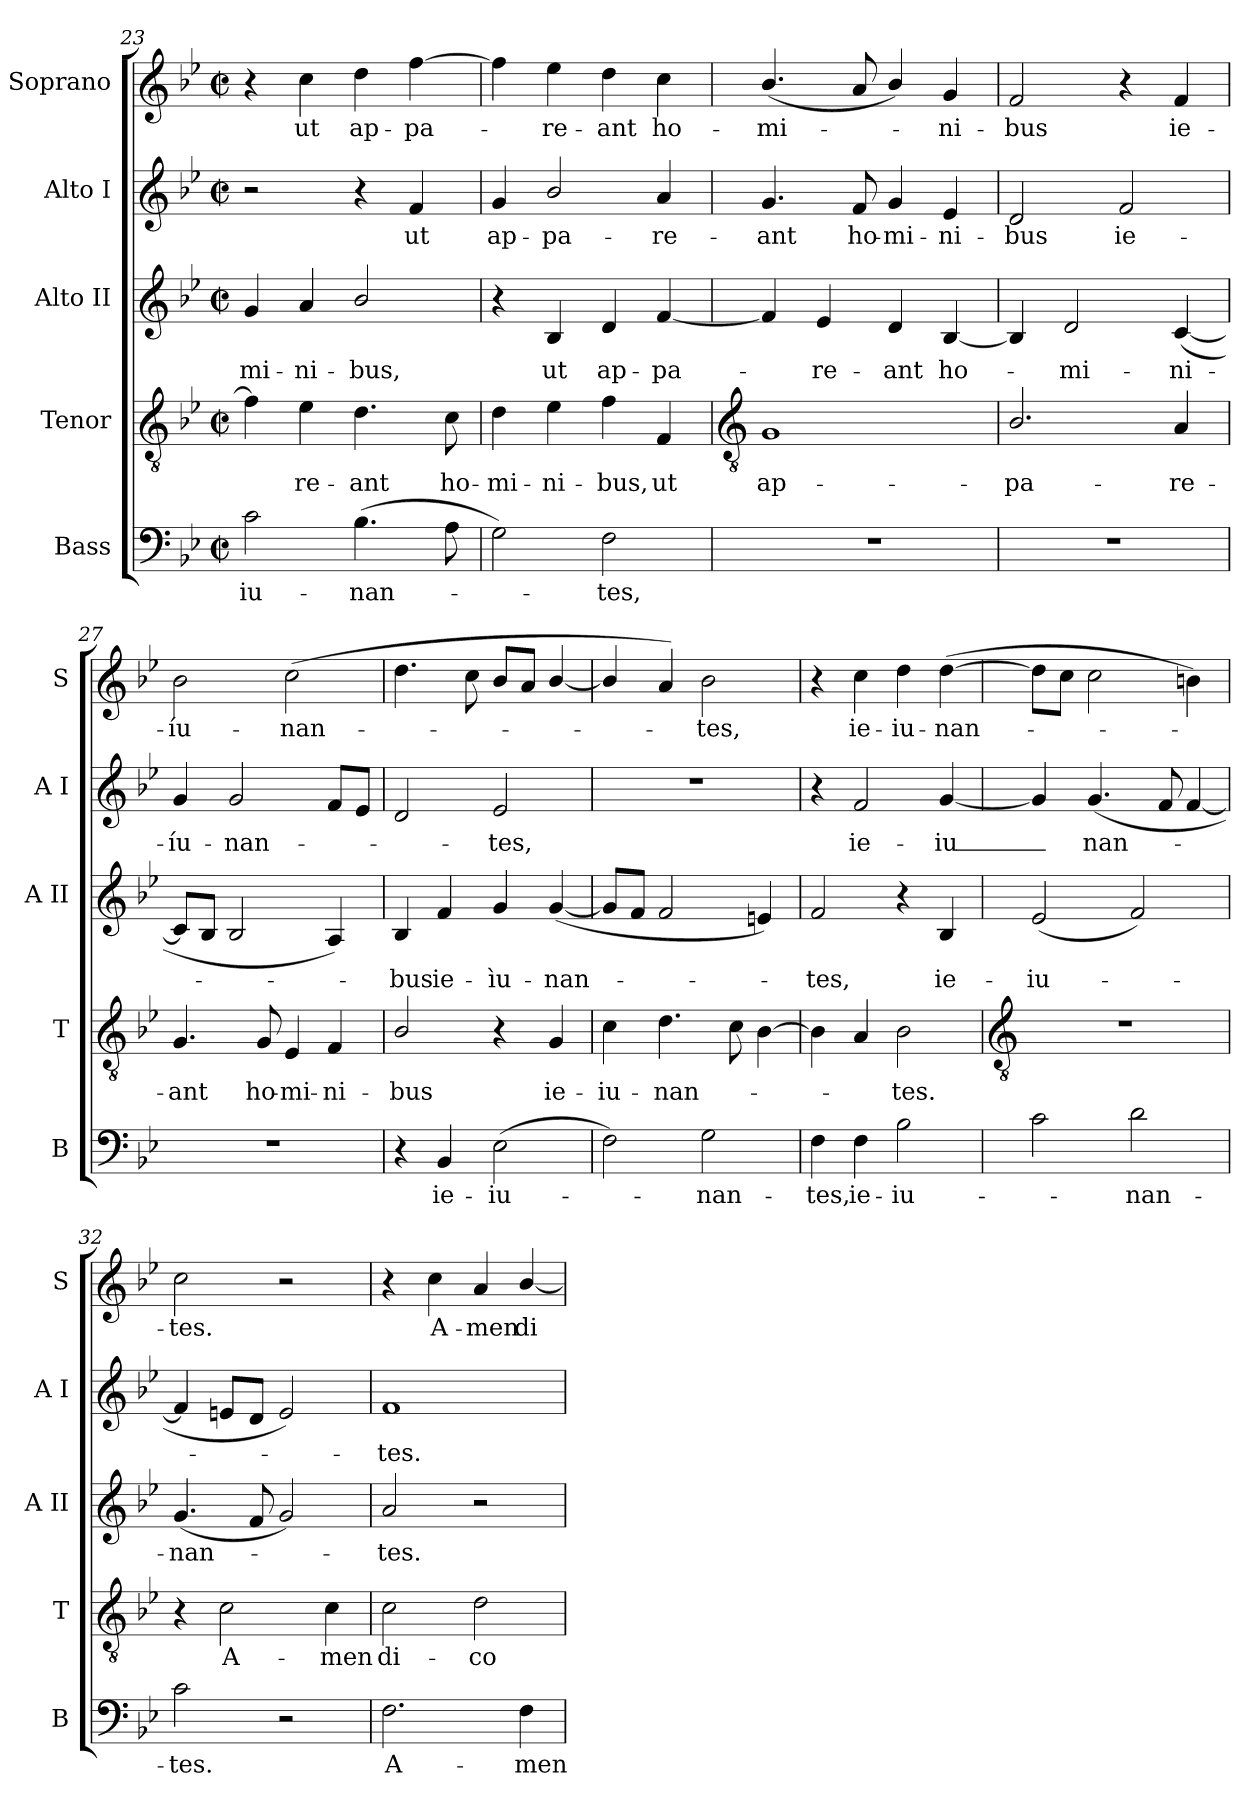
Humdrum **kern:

**kern	**text	**kern	**text	**kern	**text	**kern	**text	**kern	**text
*part5	*part5	*part4	*part4	*part3	*part3	*part2	*part2	*part1	*part1
*staff5	*staff5	*staff4	*staff4	*staff3	*staff3	*staff2	*staff2	*staff1	*staff1
*I"Bass	*	*I"Tenor	*	*I"Alto II	*	*I"Alto I	*	*I"Soprano	*
*I'B	*	*I'T	*	*I'A II	*	*I'A I	*	*I'S	*
*clefF4	*	*clefGv2	*	*clefG2	*	*clefG2	*	*clefG2	*
*k[b-e-]	*	*k[b-e-]	*	*k[b-e-]	*	*k[b-e-]	*	*k[b-e-]	*
*B-:	*	*B-:	*	*B-:	*	*B-:	*	*B-:	*
*M2/2	*	*M2/2	*	*M2/2	*	*M2/2	*	*M2/2	*
*met(c|)	*	*met(c|)	*	*met(c|)	*	*met(c|)	*	*met(c|)	*
=23	=23	=23	=23	=23	=23	=23	=23	=23	=23
!	!LO:LY:b	!	!	!	!LO:LY:b	!	!	!	!
2c	-iu-	4f]	.	4g	-mi-	2r	.	4r	.
!	!	!	!LO:LY:b	!	!LO:LY:b	!	!	!	!LO:LY:b
.	.	4e-	re-	4a	-ni-	.	.	4cc	ut
!	!LO:LY:b	!	!LO:LY:b	!	!LO:LY:b	!	!	!	!LO:LY:b
(>4.B-	-nan-	4.d	-ant	2b-/	-bus,	4r	.	4dd	ap-
!	!	!	!	!	!	!	!LO:LY:b	!	!LO:LY:b
.	.	.	.	.	.	4f	ut	[4ff	-pa-
!	!	!	!LO:LY:b	!	!	!	!	!	!
8A	.	8c	ho-	.	.	.	.	.	.
=24	=24	=24	=24	=24	=24	=24	=24	=24	=24
!	!	!	!LO:LY:b	!	!	!	!LO:LY:b	!	!
2G)	.	4d	-mi-	4r	.	4g	ap-	4ff]	.
!	!	!	!LO:LY:b	!	!LO:LY:b	!	!LO:LY:b	!	!LO:LY:b
.	.	4e-	-ni-	4B-	ut	2b-/	-pa-	4ee-	re-
!	!LO:LY:b	!	!LO:LY:b	!	!LO:LY:b	!	!	!	!LO:LY:b
2F	tes,	4f	-bus,	4d	ap-	.	.	4dd	-ant
!	!	!	!LO:LY:b	!	!LO:LY:b	!	!LO:LY:b	!	!LO:LY:b
.	.	4F	ut	[4f	-pa-	4a	-re-	4cc	ho-
!!LO:LB:g=z
=25	=25	=25	=25	=25	=25	=25	=25	=25	=25
*	*	*clefGv2	*	*	*	*	*	*	*
!	!	!	!LO:LY:b	!	!	!	!LO:LY:b	!	!LO:LY:b
1r	.	1G	ap-	4f]	.	4.g	-ant	(<4.b-/	-mi-
!	!	!	!	!	!LO:LY:b	!	!	!	!
.	.	.	.	4e-	re-	.	.	.	.
!	!	!	!	!	!	!	!LO:LY:b	!	!
.	.	.	.	.	.	8f	ho-	8a	.
!	!	!	!	!	!LO:LY:b	!	!LO:LY:b	!	!
.	.	.	.	4d	-ant	4g	-mi-	4b-/)	.
!	!	!	!	!	!LO:LY:b	!	!LO:LY:b	!	!LO:LY:b
.	.	.	.	[4B-	ho-	4e-	-ni-	4g	ni-
=26	=26	=26	=26	=26	=26	=26	=26	=26	=26
!	!	!	!LO:LY:b	!	!	!	!LO:LY:b	!	!LO:LY:b
1r	.	2.B-/	-pa-	4B-]	.	2d	-bus	2f	-bus
!	!	!	!	!	!LO:LY:b	!	!	!	!
.	.	.	.	2d	mi-	.	.	.	.
!	!	!	!	!	!	!	!LO:LY:b	!	!
.	.	.	.	.	.	2f	ie-	4r	.
!	!	!	!LO:LY:b	!	!LO:LY:b	!	!	!	!LO:LY:b
.	.	4A	-re-	(<[4c	-ni-	.	.	4f	ie-
=27	=27	=27	=27	=27	=27	=27	=27	=27	=27
!	!	!	!LO:LY:b	!	!	!	!LO:LY:b	!	!LO:LY:b
1r	.	4.G	-ant	8cL]	.	4g	-íu-	2b-	-íu-
.	.	.	.	8B-J	.	.	.	.	.
!	!	!	!	!	!	!	!LO:LY:b	!	!
.	.	.	.	2B-	.	2g	-nan-	.	.
!	!	!	!LO:LY:b	!	!	!	!	!	!
.	.	8G	ho-	.	.	.	.	.	.
!	!	!	!LO:LY:b	!	!	!	!	!	!LO:LY:b
.	.	4E-	-mi-	.	.	.	.	(<2cc	-nan-
!	!	!	!LO:LY:b	!	!	!	!	!	!
.	.	4F	-ni-	4A)	.	8fL	.	.	.
.	.	.	.	.	.	8e-J	.	.	.
=28	=28	=28	=28	=28	=28	=28	=28	=28	=28
!	!	!	!LO:LY:b	!	!LO:LY:b	!	!	!	!
4r	.	2B-/	-bus	4B-	bus	2d	.	4.dd	.
!	!LO:LY:b	!	!	!	!LO:LY:b	!	!	!	!
4BB-	ie-	.	.	4f	ie-	.	.	.	.
.	.	.	.	.	.	.	.	8cc	.
!	!LO:LY:b	!	!	!	!LO:LY:b	!	!LO:LY:b	!	!
(>2E-	-iu-	4r	.	4g	-ìu-	2e-	tes,	8b-L	.
.	.	.	.	.	.	.	.	8aJ	.
!	!	!	!LO:LY:b	!	!LO:LY:b	!	!	!	!
.	.	4G	ie-	(<[4g	-nan-	.	.	[4b-/	.
=29	=29	=29	=29	=29	=29	=29	=29	=29	=29
!	!	!	!LO:LY:b	!	!	!	!	!	!
2F)	.	4c	-iu-	8gL]	.	1r	.	4b-/]	.
.	.	.	.	8fJ	.	.	.	.	.
!	!	!	!LO:LY:b	!	!	!	!	!	!
.	.	4.d	-nan-	2f	.	.	.	4a)	.
!	!LO:LY:b	!	!	!	!	!	!	!	!LO:LY:b
2G	nan-	.	.	.	.	.	.	2b-	tes,
.	.	8c	.	.	.	.	.	.	.
.	.	[4B-	.	4en)	.	.	.	.	.
=30	=30	=30	=30	=30	=30	=30	=30	=30	=30
!	!LO:LY:b	!	!	!	!LO:LY:b	!	!	!	!
4F	-tes,	4B-]	.	2f	tes,	4r	.	4r	.
!	!LO:LY:b	!	!	!	!	!	!LO:LY:b	!	!LO:LY:b
4F	ie-	4A	.	.	.	2f	ie-	4cc	ie-
!	!LO:LY:b	!	!LO:LY:b	!	!	!	!	!	!LO:LY:b
2B-	-iu-	2B-	tes.	4r	.	.	.	4dd	-iu-
!	!	!	!	!	!LO:LY:b	!	!LO:LY:b	!	!LO:LY:b
.	.	.	.	4B-	ie-	[4g	-iu-_	(>[4dd	-nan-
!!LO:LB:g=z
=31	=31	=31	=31	=31	=31	=31	=31	=31	=31
*	*	*clefGv2	*	*	*	*	*	*	*
!	!	!	!	!	!LO:LY:b	!	!	!	!
2c	.	1r	.	(<2e-	-iu-	4g]	.	8ddL]	.
.	.	.	.	.	.	.	.	8ccJ	.
!	!	!	!	!	!	!	!LO:LY:b	!	!
.	.	.	.	.	.	(<4.g	nan-	2cc	.
!	!LO:LY:b	!	!	!	!	!	!	!	!
2d	nan-	.	.	2f)	.	.	.	.	.
.	.	.	.	.	.	8f	.	.	.
.	.	.	.	.	.	[4f	.	4bn)	.
=32	=32	=32	=32	=32	=32	=32	=32	=32	=32
!	!LO:LY:b	!	!	!	!LO:LY:b	!	!	!	!LO:LY:b
2c	-tes.	4r	.	(<4.g	nan-	4f]	.	2cc	tes.
!	!	!	!LO:LY:b	!	!	!	!	!	!
.	.	2c	A-	.	.	8enL	.	.	.
.	.	.	.	8f	.	8dJ	.	.	.
2r	.	.	.	2g)	.	2e)	.	2r	.
!	!	!	!LO:LY:b	!	!	!	!	!	!
.	.	4c	-men	.	.	.	.	.	.
=33	=33	=33	=33	=33	=33	=33	=33	=33	=33
!	!LO:LY:b	!	!LO:LY:b	!	!LO:LY:b	!	!LO:LY:b	!	!
2.F	A-	2c	di-	2a	tes.	1f	tes.	4r	.
!	!	!	!	!	!	!	!	!	!LO:LY:b
.	.	.	.	.	.	.	.	4cc	A-
!	!	!	!LO:LY:b	!	!	!	!	!	!LO:LY:b
.	.	2d	-co	2r	.	.	.	4a	-men
!	!LO:LY:b	!	!	!	!	!	!	!	!LO:LY:b
4F	-men	.	.	.	.	.	.	[4b-/	di-
=	=	=	=	=	=	=	=	=	=
*-	*-	*-	*-	*-	*-	*-	*-	*-	*-
